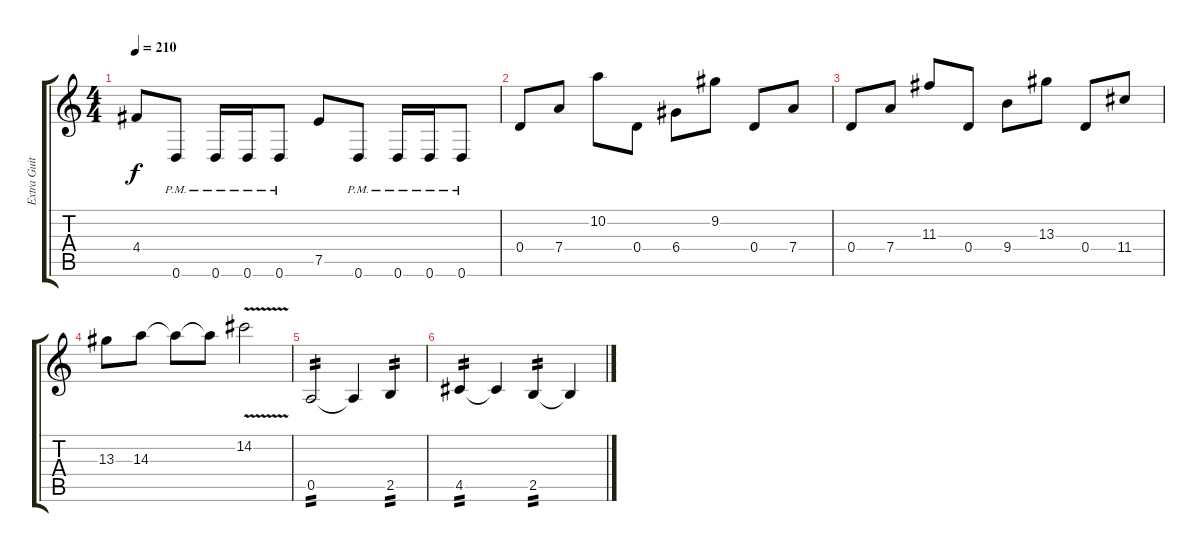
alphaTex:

\track ("Extra Guitar" "Extra Guit") {instrument distortionguitar}
\staff {score tabs}
\tuning (E4 B3 G3 D3 A2 D2) {hide}
\ts (4 4)
\tempo 210
\clef g2
\ks c
4.4.8{dy f} 0.6{pm}.8 0.6{pm}.16 0.6{pm}.16 0.6{pm}.8 7.5.8 0.6{pm}.8 0.6{pm}.16 0.6{pm}.16 0.6{pm}.8 |
0.4.8 7.4.8 10.2.8 0.4.8 6.4.8 9.2.8 0.4.8 7.4.8 |
0.4.8 7.4.8 11.3.8 0.4.8 9.4.8 13.3.8 0.4.8 11.4.8 |
13.3.8 14.3.8 14.3{t}.8 14.3{t}.8 14.2{v}.2 |
0.5.2{tp 2} 0.5{t}.4 2.5.4{tp 2} |
4.5.4{tp 2} 4.5{t}.4 2.5.4{tp 2} 2.5{t}.4
